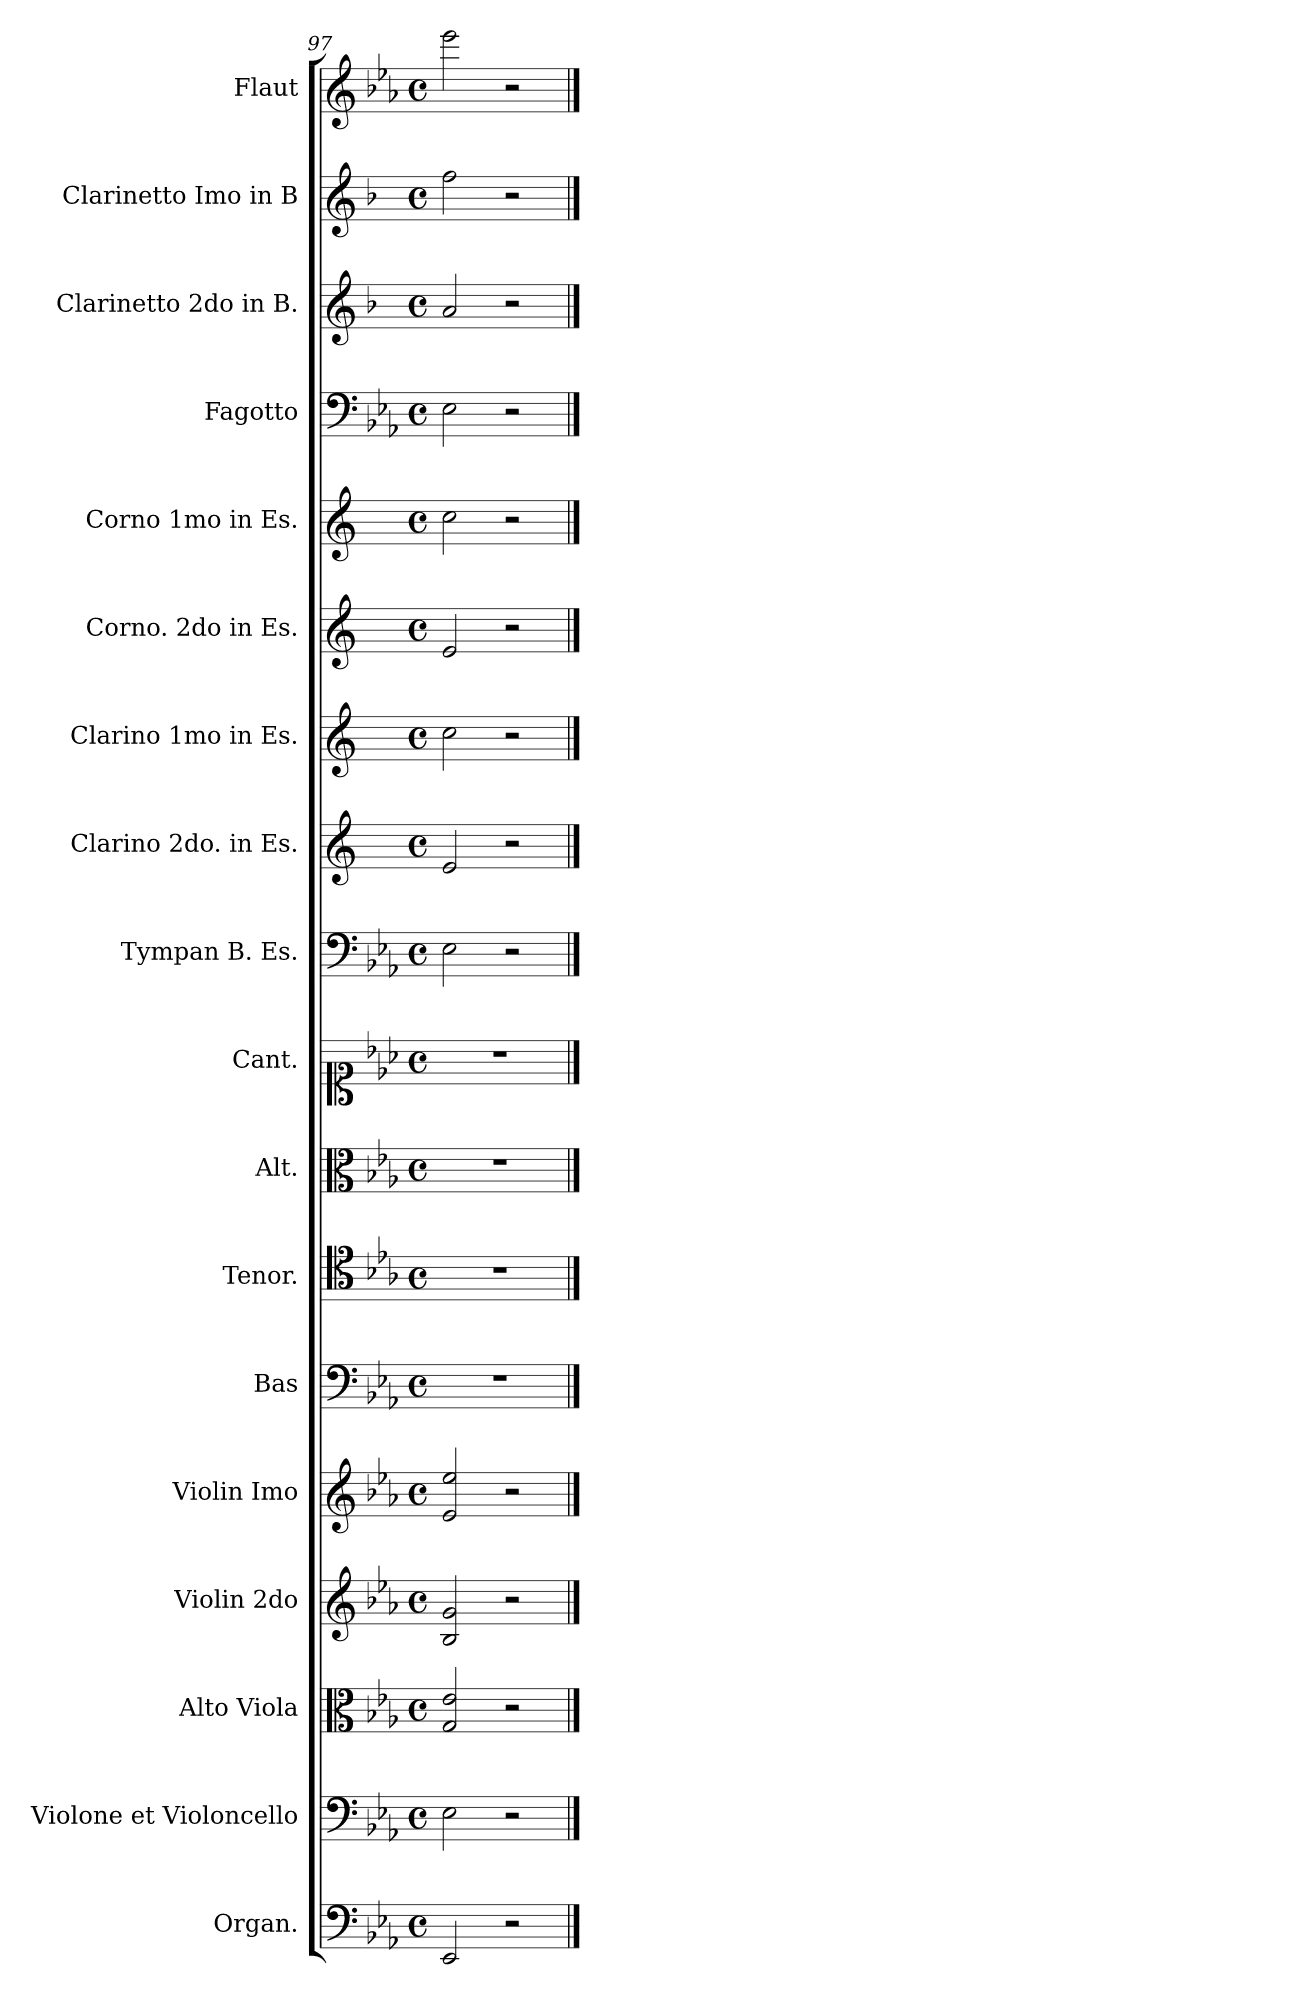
**kern	**kern	**kern	**kern	**kern	**kern	**kern	**kern	**kern	**kern	**kern	**kern	**kern	**kern	**kern	**kern	**kern	**kern
*part18	*part17	*part16	*part15	*part14	*part13	*part12	*part11	*part10	*part9	*part8	*part7	*part6	*part5	*part4	*part3	*part2	*part1
*staff18	*staff17	*staff16	*staff15	*staff14	*staff13	*staff12	*staff11	*staff10	*staff9	*staff8	*staff7	*staff6	*staff5	*staff4	*staff3	*staff2	*staff1
*I"Organ.	*I"Violone et Violoncello	*I"Alto Viola	*I"Violin 2do	*I"Violin Imo	*I"Bas	*I"Tenor.	*I"Alt.	*I"Cant.	*I"Tympan B. Es.	*I"Clarino 2do. in Es.	*I"Clarino 1mo in Es.	*I"Corno. 2do in Es.	*I"Corno 1mo in Es.	*I"Fagotto	*I"Clarinetto 2do in B.	*I"Clarinetto Imo in B	*I"Flaut
*I'org	*I'vlne et vlc	*I'a-vla	*	*I'vl I	*I'B	*I'T	*I'A	*	*	*	*I'clno I	*	*I'cor I	*I'fag	*I'cl II	*I'cl I	*I'fl
*clefF4	*clefF4	*clefC3	*clefG2	*clefG2	*clefF4	*clefC4	*clefC3	*clefC1	*clefF4	*clefG2	*clefG2	*clefG2	*clefG2	*clefF4	*clefG2	*clefG2	*clefG2
*	*	*	*	*	*	*	*	*	*	*ITrd-2c-3	*ITrd-2c-3	*ITrd5c9	*ITrd5c9	*	*ITrd1c2	*ITrd1c2	*
*k[b-e-a-]	*k[b-e-a-]	*k[b-e-a-]	*k[b-e-a-]	*k[b-e-a-]	*k[b-e-a-]	*k[b-e-a-]	*k[b-e-a-]	*k[b-e-a-]	*k[b-e-a-]	*k[b-e-a-]	*k[b-e-a-]	*k[b-e-a-]	*k[b-e-a-]	*k[b-e-a-]	*k[b-e-a-]	*k[b-e-a-]	*k[b-e-a-]
*E-:	*E-:	*E-:	*E-:	*E-:	*E-:	*E-:	*E-:	*E-:	*E-:	*E-:	*E-:	*E-:	*E-:	*E-:	*E-:	*E-:	*E-:
*M4/4	*M4/4	*M4/4	*M4/4	*M4/4	*M4/4	*M4/4	*M4/4	*M4/4	*M4/4	*M4/4	*M4/4	*M4/4	*M4/4	*M4/4	*M4/4	*M4/4	*M4/4
*met(c)	*met(c)	*met(c)	*met(c)	*met(c)	*met(c)	*met(c)	*met(c)	*met(c)	*met(c)	*met(c)	*met(c)	*met(c)	*met(c)	*met(c)	*met(c)	*met(c)	*met(c)
=97	=97	=97	=97	=97	=97	=97	=97	=97	=97	=97	=97	=97	=97	=97	=97	=97	=97
2EE-/	2E-\	2G/ 2e-/	2B-/ 2g/	2e-/ 2ee-/	1r	1r	1r	1r	2E-\	2g/	2ee-\	2G/	2e-\	2E-\	2g/	2ee-\	2eee-\
2r	2r	2r	2r	2r	.	.	.	.	2r	2r	2r	2r	2r	2r	2r	2r	2r
==	==	==	==	==	==	==	==	==	==	==	==	==	==	==	==	==	==
*-	*-	*-	*-	*-	*-	*-	*-	*-	*-	*-	*-	*-	*-	*-	*-	*-	*-
